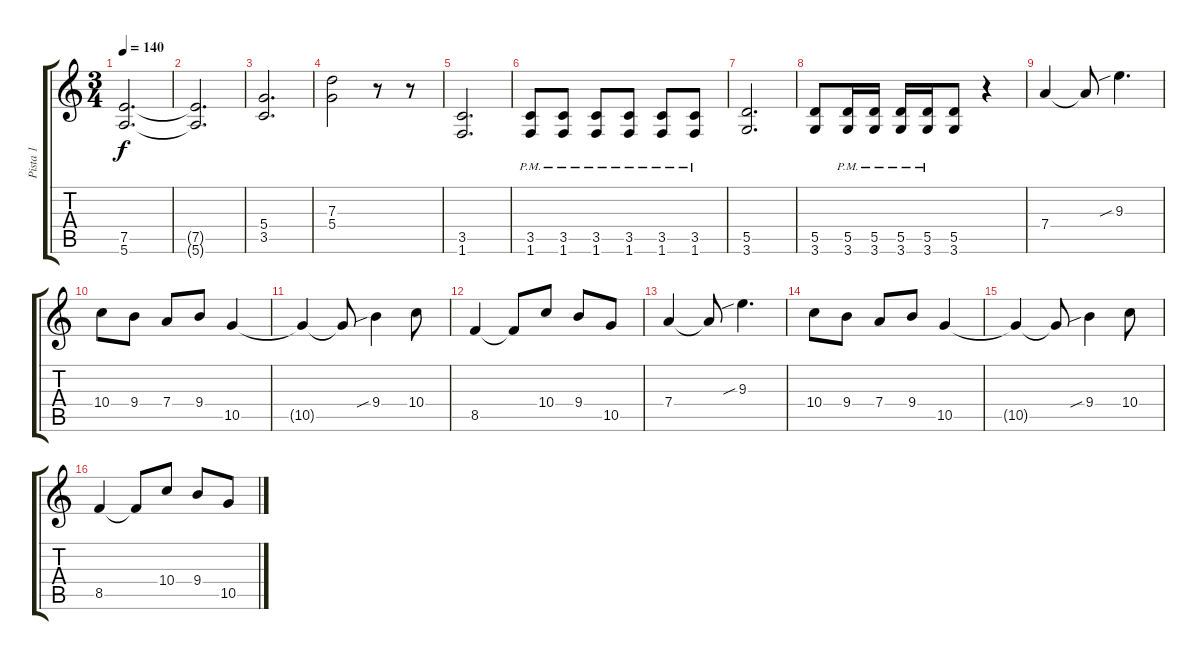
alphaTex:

\track ("Pista 1" "Pista 1") {instrument distortionguitar}
\staff {score tabs}
\tuning (E4 B3 G3 D3 A2 E2) {hide}
\ts (3 4)
\tempo 140
\clef g2
\ks c
(7.5 5.6).2{d dy f} |
(7.5{t} 5.6{t}).2{d} |
(5.4 3.5).2{d} |
(7.3 5.4).2 r.8 r.8 |
(3.5 1.6).2{d} |
(3.5{pm} 1.6{pm}).8 (3.5{pm} 1.6{pm}).8 (3.5{pm} 1.6{pm}).8 (3.5{pm} 1.6{pm}).8 (3.5{pm} 1.6{pm}).8 (3.5{pm} 1.6{pm}).8 |
(5.5 3.6).2{d} |
(5.5 3.6).8 (5.5{pm} 3.6{pm}).16 (5.5{pm} 3.6{pm}).16 (5.5{pm} 3.6{pm}).16 (5.5{pm} 3.6{pm}).16 (5.5 3.6).8 r.4 |
7.4.4{instrument distortionguitar} 7.4{t}.8 9.3{sib}.4{d} |
10.4.8 9.4.8 7.4.8 9.4.8 10.5.4 |
10.5{t}.4 10.5{t}.8 9.4{sib}.4 10.4.8 |
8.5.4 8.5{t}.8 10.4.8 9.4.8 10.5.8 |
7.4.4 7.4{t}.8 9.3{sib}.4{d} |
10.4.8 9.4.8 7.4.8 9.4.8 10.5.4 |
10.5{t}.4 10.5{t}.8 9.4{sib}.4 10.4.8 |
8.5.4 8.5{t}.8 10.4.8 9.4.8 10.5.8
